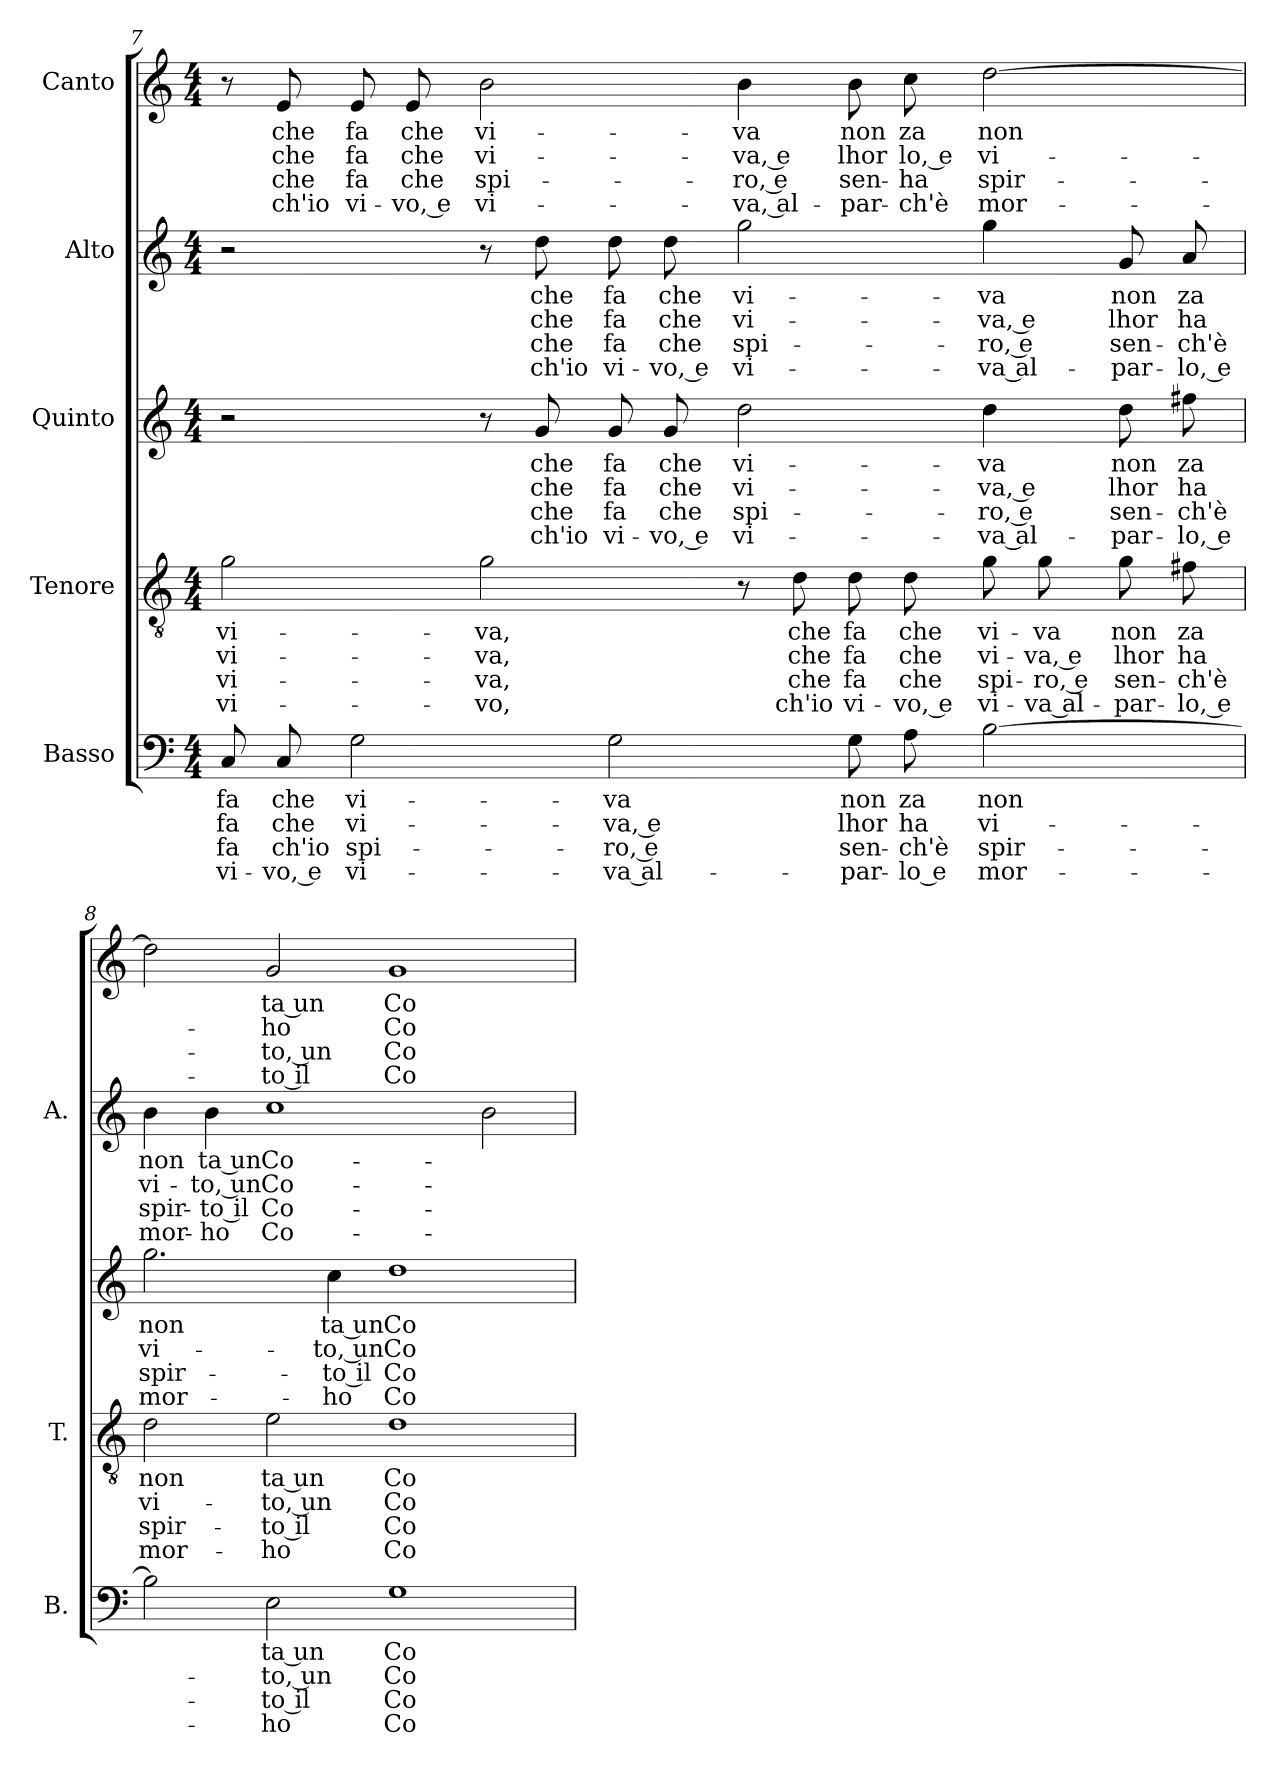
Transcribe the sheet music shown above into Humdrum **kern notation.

**kern	**text	**text	**text	**text	**kern	**text	**text	**text	**text	**kern	**text	**text	**text	**text	**kern	**text	**text	**text	**text	**kern	**text	**text	**text	**text
*part5	*part5	*part5	*part5	*part5	*part4	*part4	*part4	*part4	*part4	*part3	*part3	*part3	*part3	*part3	*part2	*part2	*part2	*part2	*part2	*part1	*part1	*part1	*part1	*part1
*staff5	*staff5	*staff5	*staff5	*staff5	*staff4	*staff4	*staff4	*staff4	*staff4	*staff3	*staff3	*staff3	*staff3	*staff3	*staff2	*staff2	*staff2	*staff2	*staff2	*staff1	*staff1	*staff1	*staff1	*staff1
*I"Basso	*	*	*	*	*I"Tenore	*	*	*	*	*I"Quinto	*	*	*	*	*I"Alto	*	*	*	*	*I"Canto	*	*	*	*
*I'B.	*	*	*	*	*I'T.	*	*	*	*	*	*	*	*	*	*I'A.	*	*	*	*	*	*	*	*	*
*clefF4	*	*	*	*	*clefGv2	*	*	*	*	*clefG2	*	*	*	*	*clefG2	*	*	*	*	*clefG2	*	*	*	*
*k[]	*	*	*	*	*k[]	*	*	*	*	*k[]	*	*	*	*	*k[]	*	*	*	*	*k[]	*	*	*	*
*C:	*	*	*	*	*C:	*	*	*	*	*C:	*	*	*	*	*C:	*	*	*	*	*C:	*	*	*	*
*M4/4	*	*	*	*	*M4/4	*	*	*	*	*M4/4	*	*	*	*	*M4/4	*	*	*	*	*M4/4	*	*	*	*
=7	=7	=7	=7	=7	=7	=7	=7	=7	=7	=7	=7	=7	=7	=7	=7	=7	=7	=7	=7	=7	=7	=7	=7	=7
8C/	fa	fa	fa	vi-	2g\	vi-	vi-	vi-	vi-	2r	.	.	.	.	2r	.	.	.	.	8r	.	.	.	.
8C/	che	che	ch'io	-vo, e	.	.	.	.	.	.	.	.	.	.	.	.	.	.	.	8e/	che	che	che	ch'io
2G\	vi-	vi-	spi-	vi-	.	.	.	.	.	.	.	.	.	.	.	.	.	.	.	8e/	fa	fa	fa	vi-
.	.	.	.	.	.	.	.	.	.	.	.	.	.	.	.	.	.	.	.	8e/	che	che	che	-vo, e
.	.	.	.	.	2g\	-va,	-va,	-va,	-vo,	8r	.	.	.	.	8r	.	.	.	.	2b\	vi-	vi-	spi-	vi-
.	.	.	.	.	.	.	.	.	.	8g/	che	che	che	ch'io	8dd\	che	che	che	ch'io	.	.	.	.	.
2G\	-va	-va, e	-ro, e	-va al-	.	.	.	.	.	8g/	fa	fa	fa	vi-	8dd\	fa	fa	fa	vi-	.	.	.	.	.
.	.	.	.	.	.	.	.	.	.	8g/	che	che	che	-vo, e	8dd\	che	che	che	-vo, e	.	.	.	.	.
.	.	.	.	.	8r	.	.	.	.	2dd\	vi-	vi-	spi-	vi-	2gg\	vi-	vi-	spi-	vi-	4b\	-va	-va, e	-ro, e	-va, al-
.	.	.	.	.	8d\	che	che	che	ch'io	.	.	.	.	.	.	.	.	.	.	.	.	.	.	.
8G\	non	-lhor	sen-	par-	8d\	fa	fa	fa	vi-	.	.	.	.	.	.	.	.	.	.	8b\	non	-lhor	sen-	par-
8A\	-za	ha	ch'è	-lo e	8d\	che	che	che	-vo, e	.	.	.	.	.	.	.	.	.	.	8cc\	-za	-lo, e	ha	ch'è
[2B\	non	vi-	spir-	mor-	8g\	vi-	vi-	spi-	vi-	4dd\	-va	-va, e	-ro, e	-va al-	4gg\	-va	-va, e	-ro, e	-va al-	[2dd\	non	vi-	spir-	mor-
.	.	.	.	.	8g\	-va	-va, e	-ro, e	-va al-	.	.	.	.	.	.	.	.	.	.	.	.	.	.	.
.	.	.	.	.	8g\	non	-lhor	sen-	par-	8dd\	non	-lhor	sen-	par-	8g/	non	-lhor	sen-	par-	.	.	.	.	.
.	.	.	.	.	8f#X\	-za	ha	ch'è	-lo, e	8ff#X\	-za	ha	ch'è	-lo, e	8a/	-za	ha	ch'è	-lo, e	.	.	.	.	.
=8	=8	=8	=8	=8	=8	=8	=8	=8	=8	=8	=8	=8	=8	=8	=8	=8	=8	=8	=8	=8	=8	=8	=8	=8
2B\]	.	.	.	.	2d\	non	vi-	spir-	mor-	2.gg\	non	vi-	spir-	mor-	4b\	non	vi-	spir-	mor-	2dd\]	.	.	.	.
.	.	.	.	.	.	.	.	.	.	.	.	.	.	.	4b\	-ta un	-to, un	-to il	ho	.	.	.	.	.
2E\	-ta un	-to, un	-to il	ho	2e\	-ta un	-to, un	-to il	ho	.	.	.	.	.	1cc\	Co-	Co-	Co-	Co-	2g/	-ta un	ho	-to, un	-to il
.	.	.	.	.	.	.	.	.	.	4cc\	-ta un	-to, un	-to il	ho	.	.	.	.	.	.	.	.	.	.
1G\	Co-	Co-	Co-	Co-	1d\	Co-	Co-	Co-	Co-	1dd\	Co-	Co-	Co-	Co-	.	.	.	.	.	1g/	Co-	Co-	Co-	Co-
.	.	.	.	.	.	.	.	.	.	.	.	.	.	.	2b\	.	.	.	.	.	.	.	.	.
=	=	=	=	=	=	=	=	=	=	=	=	=	=	=	=	=	=	=	=	=	=	=	=	=
*-	*-	*-	*-	*-	*-	*-	*-	*-	*-	*-	*-	*-	*-	*-	*-	*-	*-	*-	*-	*-	*-	*-	*-	*-
